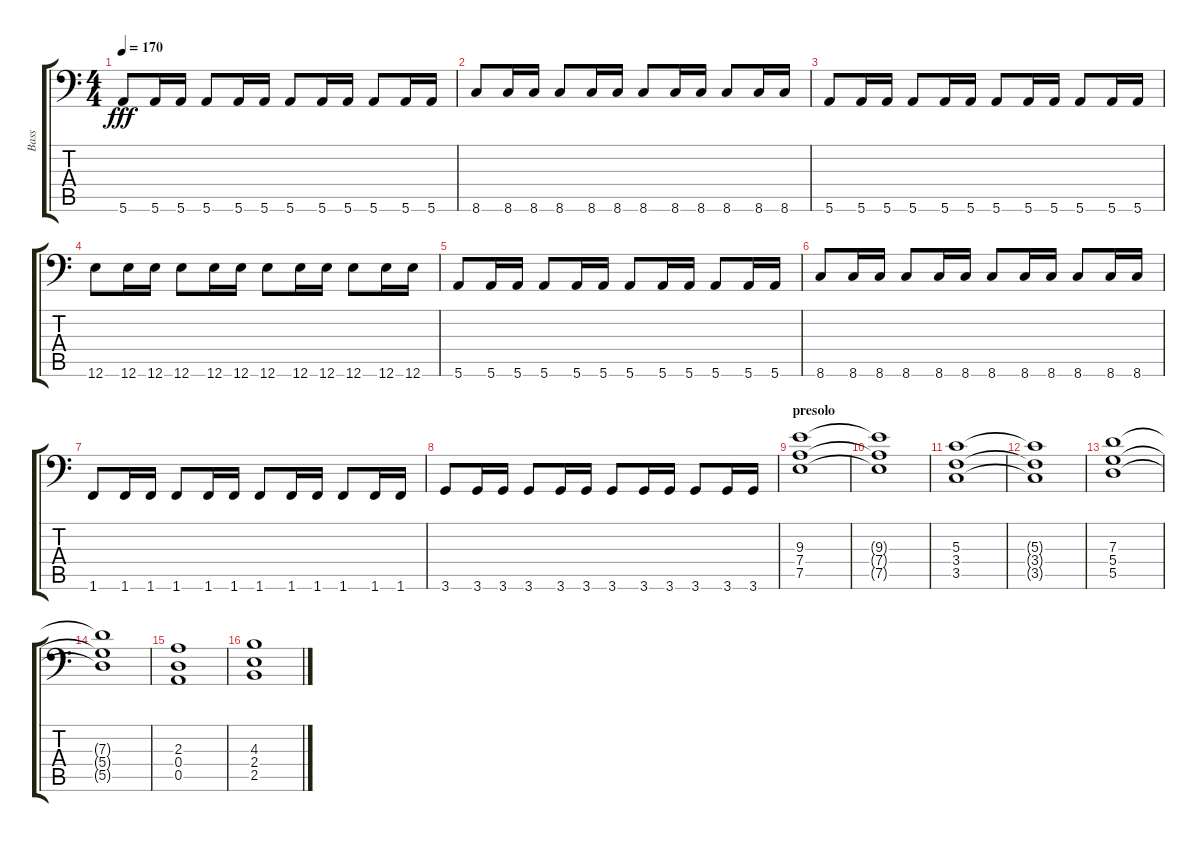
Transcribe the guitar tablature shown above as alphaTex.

\track ("Bass" "Bass") {instrument electricbassfinger}
\staff {score tabs}
\tuning (E3 B2 G2 D2 A1 E1) {hide}
\ts (4 4)
\tempo 170
\clef f4
\ks c
5.6.8{dy fff} 5.6.16 5.6.16 5.6.8 5.6.16 5.6.16 5.6.8 5.6.16 5.6.16 5.6.8 5.6.16 5.6.16 |
8.6.8 8.6.16 8.6.16 8.6.8 8.6.16 8.6.16 8.6.8 8.6.16 8.6.16 8.6.8 8.6.16 8.6.16 |
5.6.8 5.6.16 5.6.16 5.6.8 5.6.16 5.6.16 5.6.8 5.6.16 5.6.16 5.6.8 5.6.16 5.6.16 |
12.6.8 12.6.16 12.6.16 12.6.8 12.6.16 12.6.16 12.6.8 12.6.16 12.6.16 12.6.8 12.6.16 12.6.16 |
5.6.8 5.6.16 5.6.16 5.6.8 5.6.16 5.6.16 5.6.8 5.6.16 5.6.16 5.6.8 5.6.16 5.6.16 |
8.6.8 8.6.16 8.6.16 8.6.8 8.6.16 8.6.16 8.6.8 8.6.16 8.6.16 8.6.8 8.6.16 8.6.16 |
1.6.8 1.6.16 1.6.16 1.6.8 1.6.16 1.6.16 1.6.8 1.6.16 1.6.16 1.6.8 1.6.16 1.6.16 |
3.6.8 3.6.16 3.6.16 3.6.8 3.6.16 3.6.16 3.6.8 3.6.16 3.6.16 3.6.8 3.6.16 3.6.16 |
\section ("" "presolo")
(9.3 7.4 7.5).1 |
(9.3{t} 7.4{t} 7.5{t}).1 |
(5.3 3.4 3.5).1 |
(5.3{t} 3.4{t} 3.5{t}).1 |
(7.3 5.4 5.5).1 |
(7.3{t} 5.4{t} 5.5{t}).1 |
(2.3 0.4 0.5).1 |
(4.3 2.4 2.5).1
